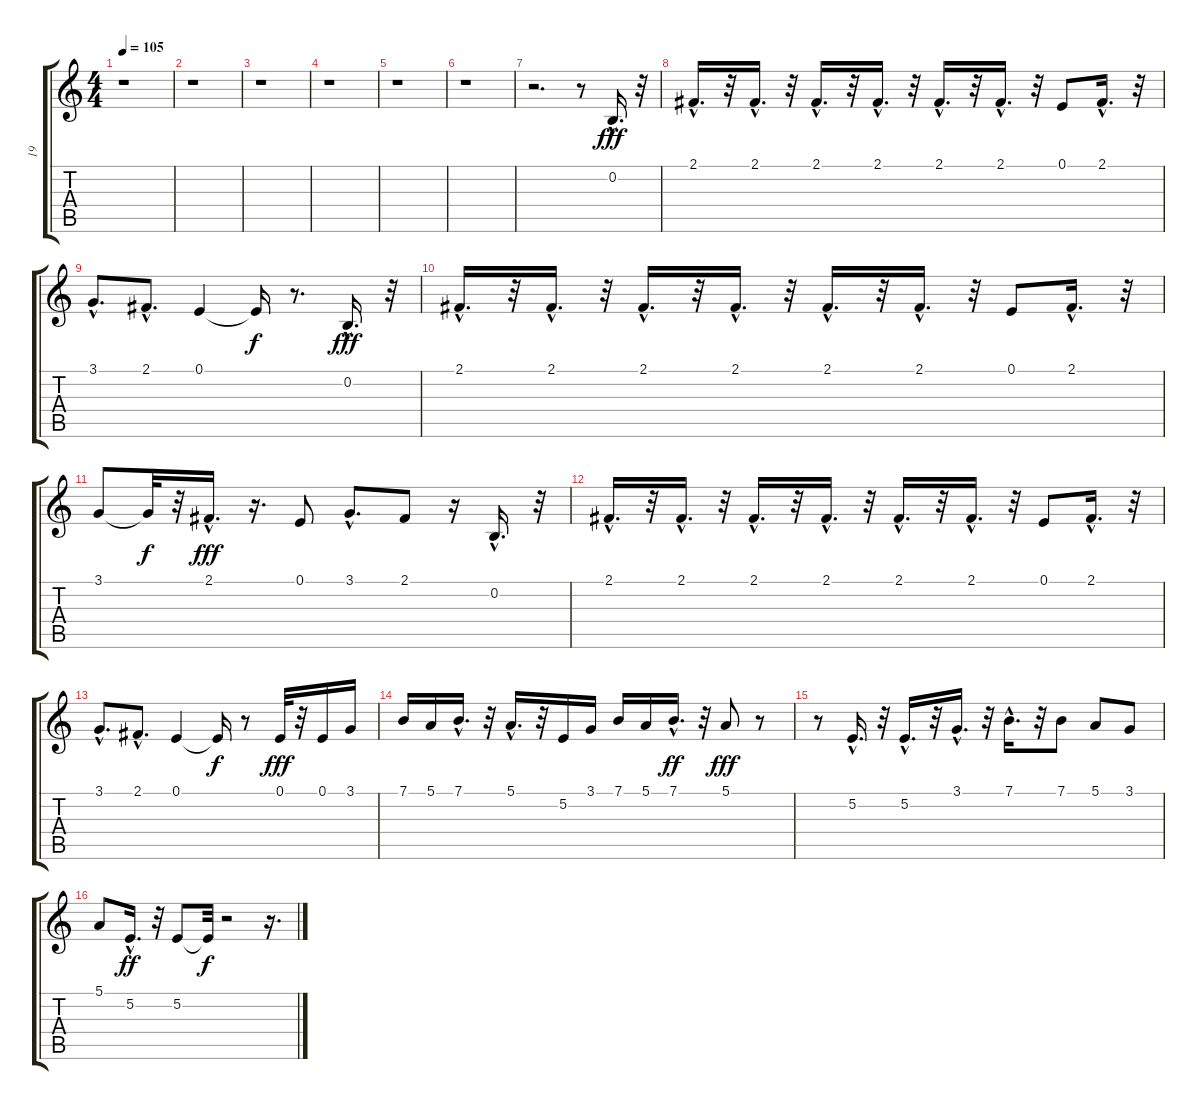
\track ("19" "19") {instrument rockorgan}
\staff {score tabs}
\tuning (E4 B3 G3 D3 A2 E2) {hide}
\ts (4 4)
\tempo 105
\clef g2
\ks c
r.1{dy fff} |
r.1 |
r.1 |
r.1 |
r.1 |
r.1 |
r.2{d} r.8 0.2{hac}.16{d} r.32 |
2.1{hac}.16{d} r.32 2.1{hac}.16{d} r.32 2.1{hac}.16{d} r.32 2.1{hac}.16{d} r.32 2.1{hac}.16{d} r.32 2.1{hac}.16{d} r.32 0.1.8 2.1{hac}.16{d} r.32 |
3.1{hac}.8{d} 2.1{hac}.8{d} 0.1.4 0.1{t}.16{dy f} r.8{d} 0.2{hac}.16{d dy fff} r.32 |
2.1{hac}.16{d} r.32 2.1{hac}.16{d} r.32 2.1{hac}.16{d} r.32 2.1{hac}.16{d} r.32 2.1{hac}.16{d} r.32 2.1{hac}.16{d} r.32 0.1.8 2.1{hac}.16{d} r.32 |
3.1.8 3.1{t}.32{dy f} r.32 2.1{hac}.16{d dy fff} r.16{d} 0.1.8 3.1{hac}.8{d} 2.1.8 r.16 0.2{hac}.16{d} r.32 |
2.1{hac}.16{d} r.32 2.1{hac}.16{d} r.32 2.1{hac}.16{d} r.32 2.1{hac}.16{d} r.32 2.1{hac}.16{d} r.32 2.1{hac}.16{d} r.32 0.1.8 2.1{hac}.16{d} r.32 |
3.1{hac}.8{d} 2.1{hac}.8{d} 0.1.4 0.1{t}.16{dy f} r.8 0.1.32{dy fff} r.32 0.1.16 3.1.16 |
7.1.16 5.1.16 7.1{hac}.16{d} r.32 5.1{hac}.16{d} r.32 5.2.16 3.1.16 7.1.16 5.1.16 7.1{hac}.16{d dy ff} r.32 5.1.8{dy fff} r.8 |
r.8 5.2{hac}.16{d} r.32 5.2{hac}.16{d} r.32 3.1{hac}.16{d} r.32 7.1{hac}.16{d} r.32 7.1.8 5.1.8 3.1.8 |
5.1.8 5.2{hac}.16{d dy ff} r.32 5.2.8 5.2{t}.32{dy f} r.2 r.16{d}
